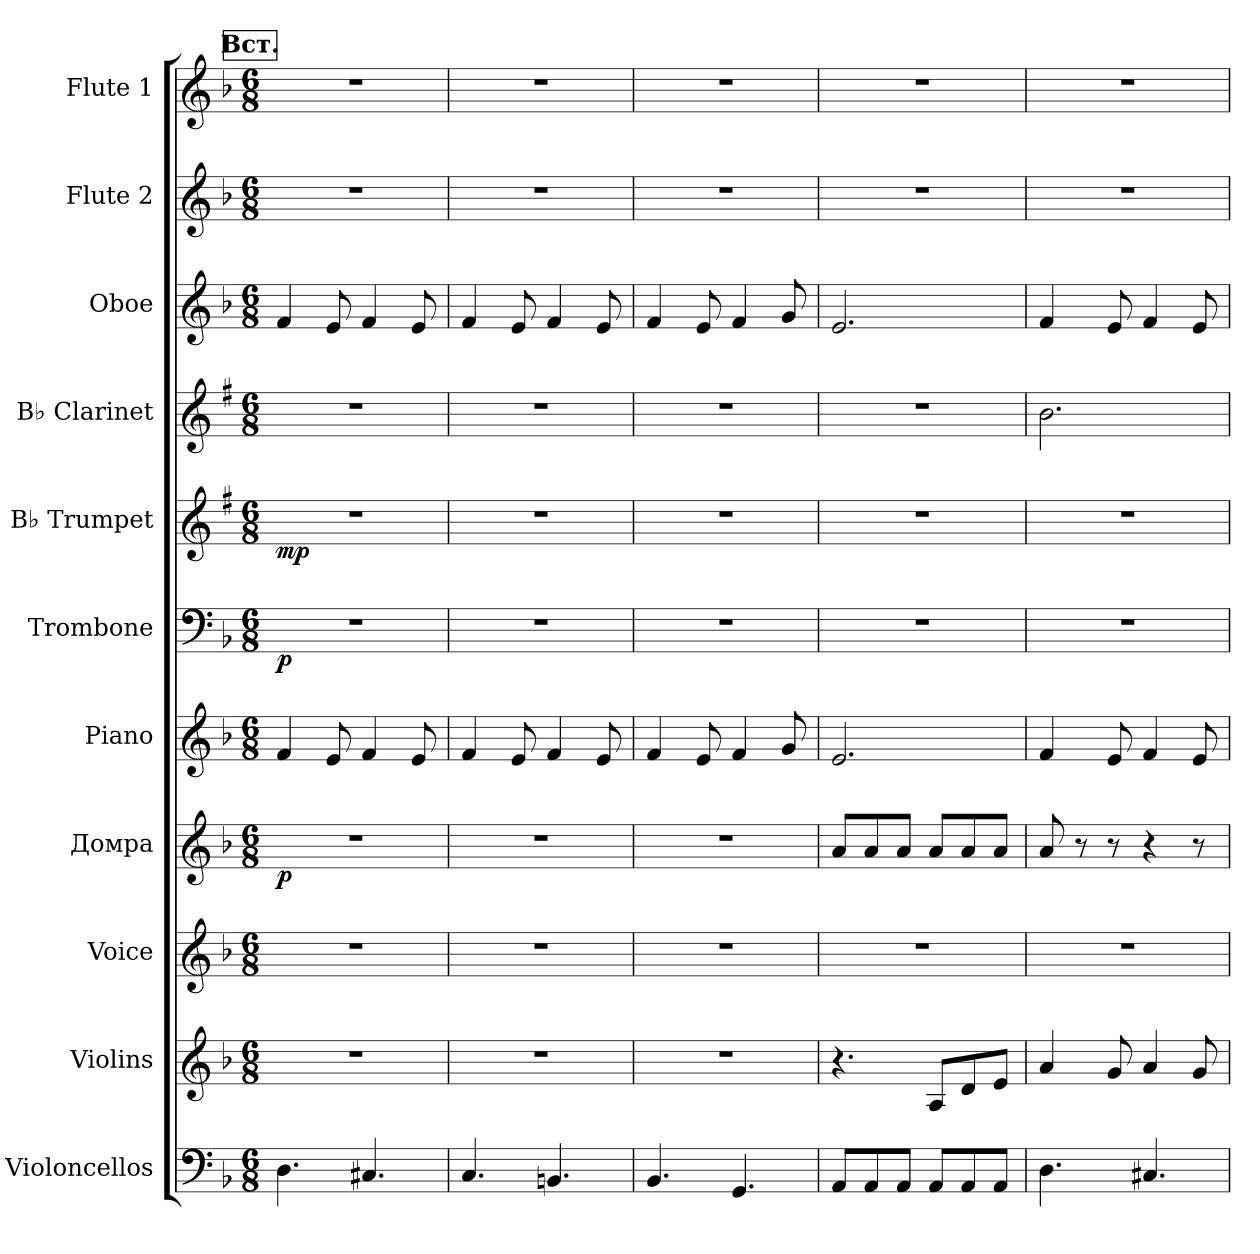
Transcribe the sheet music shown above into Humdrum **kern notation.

**kern	**kern	**kern	**kern	**dynam	**kern	**kern	**dynam	**kern	**dynam	**kern	**kern	**kern	**kern
*part11	*part10	*part9	*part8	*part8	*part7	*part6	*part6	*part5	*part5	*part4	*part3	*part2	*part1
*staff11	*staff10	*staff9	*staff8	*staff8	*staff7	*staff6	*staff6	*staff5	*staff5	*staff4	*staff3	*staff2	*staff1
*I"Violoncellos	*I"Violins	*I"Voice	*I"Домра	*	*I"Piano	*I"Trombone	*	*I"B♭ Trumpet	*	*I"B♭ Clarinet	*I"Oboe	*I"Flute 2	*I"Flute 1
*I'Vcs.	*I'Vlns.	*I'Vo.	*	*	*I'Pno.	*I'Tbn.	*	*I'B♭ Tpt.	*	*I'B♭ Cl.	*I'Ob.	*I'Fl. 2	*I'Fl. 1
*clefF4	*clefG2	*clefG2	*clefG2	*	*clefG2	*clefF4	*	*clefG2	*	*clefG2	*clefG2	*clefG2	*clefG2
*	*	*	*	*	*	*	*	*ITrd1c2	*	*ITrd1c2	*	*	*
*k[b-]	*k[b-]	*k[b-]	*k[b-]	*	*k[b-]	*k[b-]	*	*k[b-]	*	*k[b-]	*k[b-]	*k[b-]	*k[b-]
*M6/8	*M6/8	*M6/8	*M6/8	*	*M6/8	*M6/8	*	*M6/8	*	*M6/8	*M6/8	*M6/8	*M6/8
*MM100	*MM100	*MM100	*MM100	*	*MM100	*MM100	*	*MM100	*	*MM100	*MM100	*MM100	*MM100
!!LO:REH:place=s1:a:B:fs=14:t=Вст.
=1	=1	=1	=1	=1	=1	=1	=1	=1	=1	=1	=1	=1	=1
!	!	!	!	!LO:DY:b	!	!	!LO:DY:b	!	!LO:DY:b	!	!	!	!
4.D\	2.r	2.r	2.r	p	4f/	2.r	p	2.r	mp	2.r	4f/	2.r	2.r
.	.	.	.	.	8e/	.	.	.	.	.	8e/	.	.
4.C#X/	.	.	.	.	4f/	.	.	.	.	.	4f/	.	.
.	.	.	.	.	8e/	.	.	.	.	.	8e/	.	.
=2	=2	=2	=2	=2	=2	=2	=2	=2	=2	=2	=2	=2	=2
4.C/	2.r	2.r	2.r	.	4f/	2.r	.	2.r	.	2.r	4f/	2.r	2.r
.	.	.	.	.	8e/	.	.	.	.	.	8e/	.	.
4.BBn/	.	.	.	.	4f/	.	.	.	.	.	4f/	.	.
.	.	.	.	.	8e/	.	.	.	.	.	8e/	.	.
=3	=3	=3	=3	=3	=3	=3	=3	=3	=3	=3	=3	=3	=3
4.BB-/	2.r	2.r	2.r	.	4f/	2.r	.	2.r	.	2.r	4f/	2.r	2.r
.	.	.	.	.	8e/	.	.	.	.	.	8e/	.	.
4.GG/	.	.	.	.	4f/	.	.	.	.	.	4f/	.	.
.	.	.	.	.	8g/	.	.	.	.	.	8g/	.	.
=4	=4	=4	=4	=4	=4	=4	=4	=4	=4	=4	=4	=4	=4
8AA/L	4.r	2.r	8a/L	.	2.e/	2.r	.	2.r	.	2.r	2.e/	2.r	2.r
8AA/	.	.	8a/	.	.	.	.	.	.	.	.	.	.
8AA/J	.	.	8a/J	.	.	.	.	.	.	.	.	.	.
8AA/L	8A/L	.	8a/L	.	.	.	.	.	.	.	.	.	.
8AA/	8d/	.	8a/	.	.	.	.	.	.	.	.	.	.
8AA/J	8e/J	.	8a/J	.	.	.	.	.	.	.	.	.	.
=5	=5	=5	=5	=5	=5	=5	=5	=5	=5	=5	=5	=5	=5
4.D\	4a/	2.r	8a/	.	4f/	2.r	.	2.r	.	2.a\	4f/	2.r	2.r
.	.	.	8r	.	.	.	.	.	.	.	.	.	.
.	8g/	.	8r	.	8e/	.	.	.	.	.	8e/	.	.
4.C#X/	4a/	.	4r	.	4f/	.	.	.	.	.	4f/	.	.
.	8g/	.	8r	.	8e/	.	.	.	.	.	8e/	.	.
=	=	=	=	=	=	=	=	=	=	=	=	=	=
*-	*-	*-	*-	*-	*-	*-	*-	*-	*-	*-	*-	*-	*-
